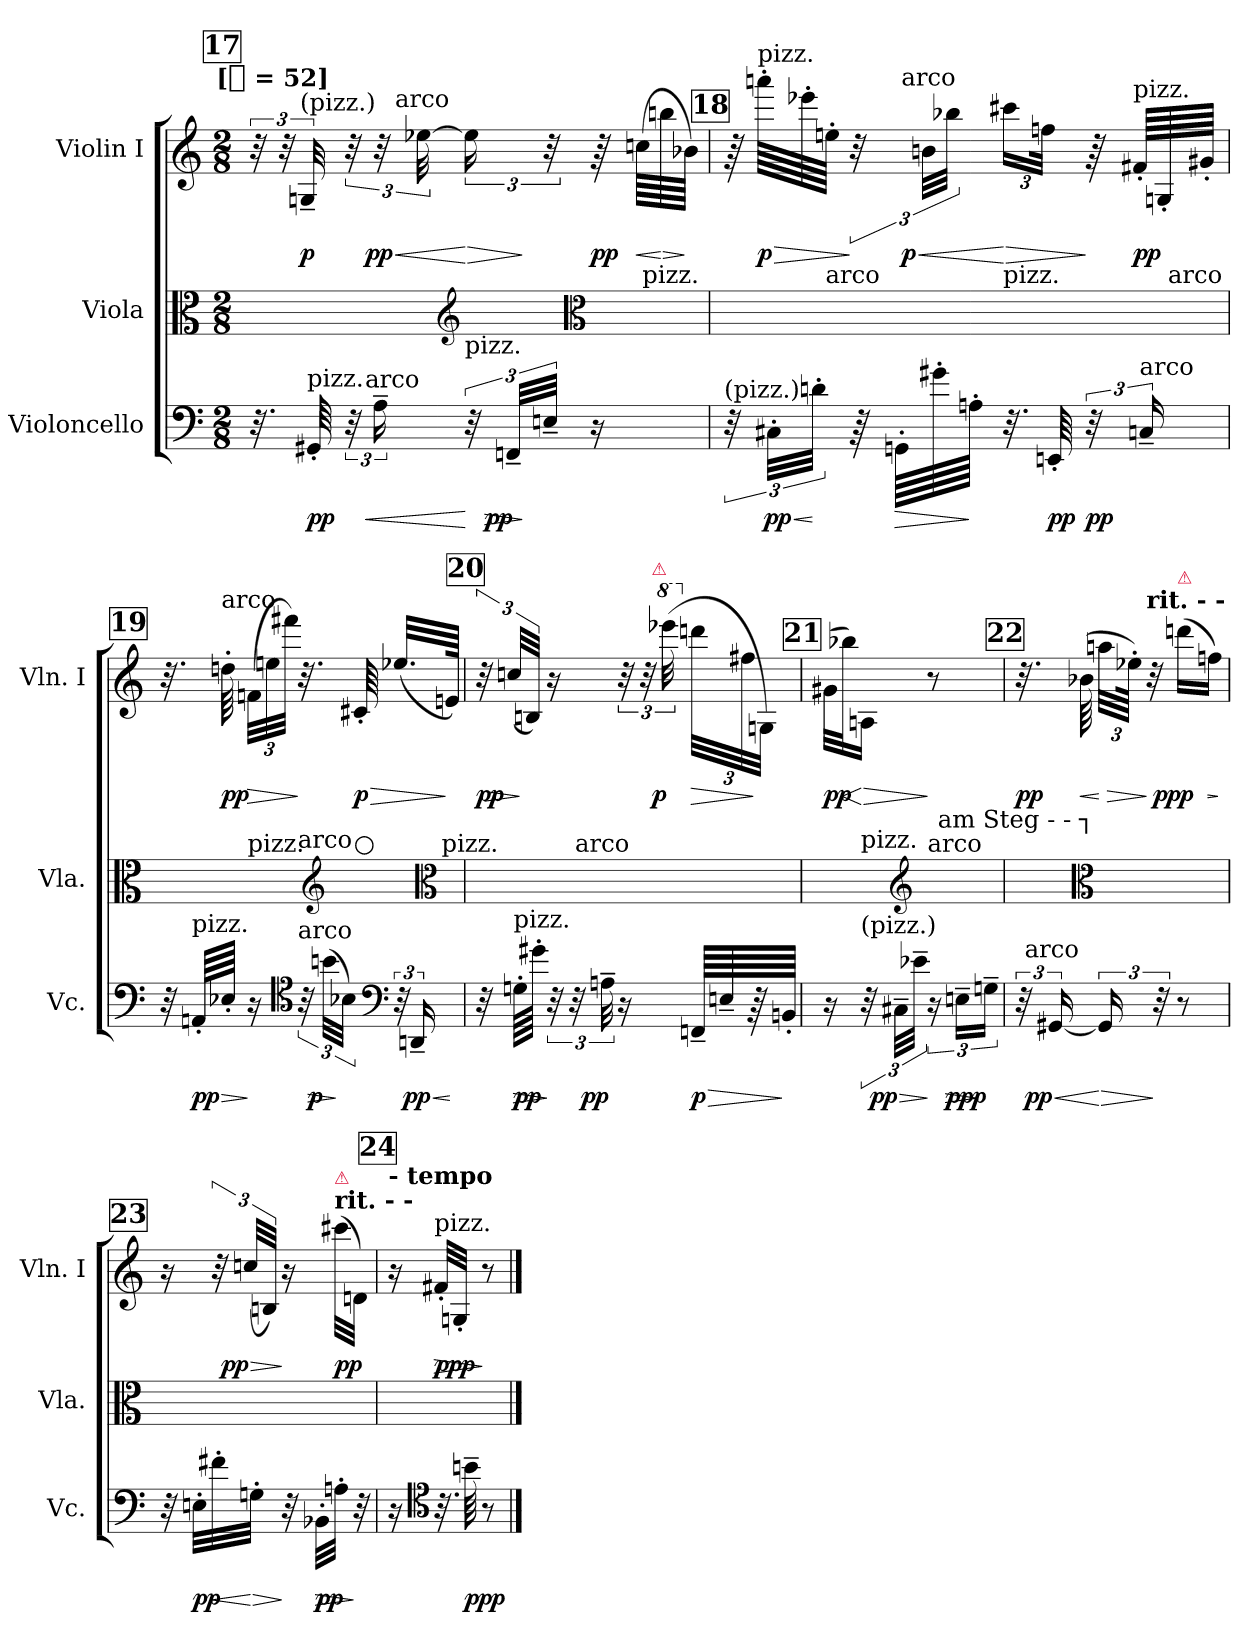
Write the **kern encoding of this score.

**kern	**dynam	**kern	**kern	**dynam
*part3	*part3	*part2	*part1	*part1
*staff3	*staff3	*staff2	*staff1	*staff1
*I"Violoncello	*	*I"Viola	*I"Violin I	*
*I'Vc.	*	*I'Vla.	*I'Vln. I	*
*clefF4	*	*clefC3	*clefG2	*
*k[]	*	*k[]	*k[]	*
*C:	*	*C:	*C:	*
!!LO:TX:omd:t=[[16th] = 52]
*M2/8	*	*M2/8	*M2/8	*
*MM13	*	*MM13	*MM13	*
!!LO:REH:place=s1:t=17
=17	=17	=17	=17	=17
32.r	.	64ryy	48r	.
.	.	64ryy	.	.
.	.	.	48r	.
.	.	64ryy	.	.
!	!	!	!LO:TX:a:t=(pizz.)	!
.	.	.	48Gn~"	p
!LO:TX:a:t=pizz.	!	!	!	!
64GG#X'"	pp	64ryy	.	.
48r	.	64ryy	48r	.
.	.	64ryy	.	.
!LO:TX:a:t=arco	!	!	!	!
!	!LO:HP:b	!	!	!
24A~	<	.	48r	pp
.	.	64ryy	.	.
!	!	!	!LO:TX:a:t=arco	!
!	!	!	!	!LO:HP:b
.	.	.	[48ee-X	<
.	.	64ryy	.	.
*	*	*clefG2	*	*
!LO:TX:a:t=pizz.	!	!	!	!
!	!	!	!	!LO:HP:n=1:b
48r	[	64ryy	24ee-]	[ >
.	.	32ryy	.	.
!	!LO:HP:b	!	!	!
48FFn~"LLL	> pp	.	.	.
48En~"JJJ	]	.	48r	]
.	.	64ryy	.	.
*	*	*clefC3	*	*
16r	.	48ryy	64r	pp
!	!	!	!	!LO:HP:b
.	.	.	(64ccnLLLL	<
!	!	!LO:TX:a:t=pizz.	!	!
.	.	48ryy	.	.
!	!	!	!	!LO:HP:n=1:b
.	.	.	64bbn	[ >
.	.	48ryy	.	.
.	.	.	64b-XJJJJ)	]
!!LO:REH:place=s1:t=18
=18	=18	=18	=18	=18
!LO:TX:a:t=(pizz.)	!	!	!	!
48r	.	32.ryy	64r	.
!	!	!	!LO:TX:a:t=pizz.	!
!	!	!	!	!LO:HP:b
.	.	.	64aaan'"LLLL	> p
!	!LO:HP:b	!	!	!
48C#X'"LLL	< pp	.	.	.
.	.	.	64eee-X'"	.
48dn'"JJJ	[	.	.	.
!	!	!LO:TX:a:t=arco	!	!
.	.	64ryy	64een'"JJJJ	.
64r	.	64ryy	48r	]
!	!LO:HP:b	!	!	!
64GGn'"LLLL	>	64ryy	.	.
!	!	!	!LO:TX:a:t=arco	!
!	!	!	!	!LO:HP:b
.	.	.	48bnLLL	< p
64g#X'"	.	32ryy	.	.
.	.	.	48bb-XJJJ	.
64An'"JJJJ	]	.	.	.
!	!	!LO:TX:a:t=pizz.	!	!
!	!	!	!	!LO:HP:n=1:b
32.r	.	64ryy	24ccc#XLL	[ >
.	.	64ryy	.	.
.	.	64ryy	.	.
.	.	.	48ffnJJk	.
64EEn'"	pp	64ryy	.	.
48r	pp	48ryy	64r	]
!	!	!	!LO:TX:a:t=pizz.	!
.	.	.	64f#X'"LLLL	pp
!LO:TX:a:t=arco	!	!	!	!
24Cn~	.	48ryy	.	.
.	.	.	64Gn'"	.
!	!	!LO:TX:a:t=arco	!	!
.	.	48ryy	.	.
.	.	.	64g#X'"JJJJ	.
!!LO:REH:place=s1:t=19
=19	=19	=19	=19	=19
32r	.	48ryy	32.r	.
.	.	48ryy	.	.
!LO:TX:a:t=pizz.	!	!	!	!
!	!LO:HP:b	!	!	!
64AAn'"LLLL	> pp	.	.	.
.	.	48ryy	.	.
!	!	!	!LO:TX:a:t=arco	!
64E-X'"JJJJ	.	.	64ddn'	pp
!	!	!LO:TX:a:t=pizz.	!	!
!	!	!	!	!LO:HP:b
16r	]	32.ryy	(48fnLLL	>
.	.	.	48een	.
.	.	.	48fff#XJJJ)	.
.	.	64ryy	.	.
*clefC4	*	*	*	*
!	!	!LO:TX:a:t=arco	!	!
!LO:TX:a:t=arco	!	!	!	!
48r	.	32ryy	32.r	]
!	!LO:HP:b	!	!	!
(48bnLLL	> p	.	.	.
*	*	*clefG2	*	*
.	.	64ryy	.	.
48B-XJJJ)	]	.	.	.
!	!	!LO:TX:a:t=○	!	!
!	!	!	!	!LO:HP:b
.	.	64ryy	64c#X'	> p
*clefF4	*	*	*	*
48r	.	48ryy	(32.ee-XLLL	.
!	!LO:HP:b	!	!	!
24DDn~	< pp	48ryy	.	.
*	*	*clefC3	*	*
!	!	!LO:TX:a:t=pizz.	!	!
.	.	48ryy	.	.
.	.	.	64enJJJk)	]
.	[	.	.	.
!!LO:REH:place=s1:t=20
=20	=20	=20	=20	=20
32r	.	16ryy	48r	pp
!	!	!	!	!LO:HP:b
.	.	.	(48ccnLLL	>
!LO:TX:a:t=pizz.	!	!	!	!
!	!LO:HP:b	!	!	!
64Gn'"LLLL	> pp	.	.	.
.	.	.	48BnJJJ)	]
64g#X'"JJJJ	.	.	.	.
48r	]	32ryy	16r	.
48r	.	.	.	.
!	!	!LO:TX:a:t=arco	!	!
.	.	16ryy	.	.
48An~"	pp	.	.	.
16r	.	.	48r	.
.	.	.	48r	.
.	.	16ryy	.	.
*	*	*	*8va	*
!	!	!	!LO:TX:a:color=crimson:t=⚠	!
.	.	.	(48eeee-X	p
!	!LO:HP:b	!	!	!
*	*	*	*X8va	*
!	!	!	!	!LO:HP:b
64FFn~"LLLL	> p	.	48dddnLLL	>
64En~"	.	.	.	.
.	.	.	48ff#X	.
64r	.	32ryy	.	.
.	.	.	48GnJJJ)	]
64BBn'"JJJJ	]	.	.	.
!!LO:REH:place=s1:t=21
=21	=21	=21	=21	=21
16r	.	16ryy	(32g#X\LLL	pp
!	!	!	!	!LO:HP:b
.	.	.	32bb-XJ)	<
!	!	!LO:TX:a:t=pizz.	!	!
!LO:TX:a:t=(pizz.)	!	!	!	!
!	!	!	!	!LO:HP:n=1:b
48r	.	32.ryy	16AnJJ	[ >
!	!LO:HP:b	!	!	!
48C#X~"LLL	> pp	.	.	.
48e-X~"JJJ	.	.	.	.
*	*	*clefG2	*	*
.	.	64ryy	.	.
!	!	!LO:TX:a:t=arco	!	!
24r	]	40ryy	8r	]
!	!	!LO:TX:a:t=am Steg - - ┐	!	!
.	.	40ryy	.	.
!	!LO:HP:b	!	!	!
24En~"LL	> ppp	.	.	.
.	.	40ryy	.	.
.	.	40ryy	.	.
24Gn~"JJ	]	.	.	.
.	.	40ryy	.	.
!!LO:REH:place=s1:t=22
=22	=22	=22	=22	=22
*	*	*	*^	*
48r	.	16ryy	32.r	12ryy	pp
!LO:TX:a:t=arco	!	!	!	!	!
!	!LO:HP:b	!	!	!	!
[24GG#X	< pp	.	.	.	.
!	!	!	!	!	!LO:HP:b
.	.	.	(64b-X	.	<
*	*	*clefC3	*	*	*
!	!LO:HP:n=1:b	!	!	!	!
24GG#]	[ >	48ryy	48aanLLL	.	[
!	!	!	!	!	!LO:HP:b
.	.	24ryy	96ee-X'JJJk)	48ryy	>
!	!	!	!LO:TX:a:B:t=rit. -    -	!	!
.	.	.	32r	.	]
48r	]	.	.	12..ryy	ppp
!	!	!	!LO:TX:a:color=crimson:t=⚠	!	!
8r	.	8ryy	(16dddnLL	.	.
!	!	!	!	!	!LO:HP:b
.	.	.	16ffnJJ)	.	>
.	.	.	.	.	]
!!LO:REH:place=s1:t=23
=23	=23	=23	=23	=23	=23
!	!	!	!LO:TX:a:B:t=-   tempo	!	!
*	*	*	*v	*v	*
32r	.	16ryy	16r	.
32En'LLL	pp	.	.	.
!	!LO:HP:b	!	!	!
32f#X'	<	32.ryy	48r	.
!	!	!	!	!LO:HP:b
.	.	.	(48ccnLLL	> pp
!	!LO:HP:n=1:b	!	!	!
32Gn'JJJ	[ >	.	.	.
.	.	.	48BnJJJ)	.
.	.	64ryy	.	.
32r	]	12ryy	16r	]
!	!LO:HP:b	!	!	!
32BB-X'LLL	> pp	.	.	.
!	!	!	!LO:TX:a:B:t=rit. -    -	!
!	!	!	!LO:TX:a:color=crimson:t=⚠	!
32An'JJJ	.	.	(32ccc#XLLL	pp
.	.	24ryy	.	.
32r	]	.	32dnJJJ)	.
!!LO:REH:place=s1:t=24
=24	=24	=24	=24	=24
!	!	!	!LO:TX:a:B:t=-     tempo	!
16r	.	48ryy	16r	.
.	.	48ryy	.	.
.	.	48ryy	.	.
*clefC4	*	*	*	*
!	!	!	!LO:TX:a:t=pizz.	!
!	!	!	!	!LO:HP:b
32.r	.	48ryy	32f#X'LLL	> ppp
.	.	24ryy	.	.
.	.	.	32Gn'JJJ	.
64bn~	ppp	.	.	.
8r	.	8ryy	8r	]
==	==	==	==	==
*-	*-	*-	*-	*-
